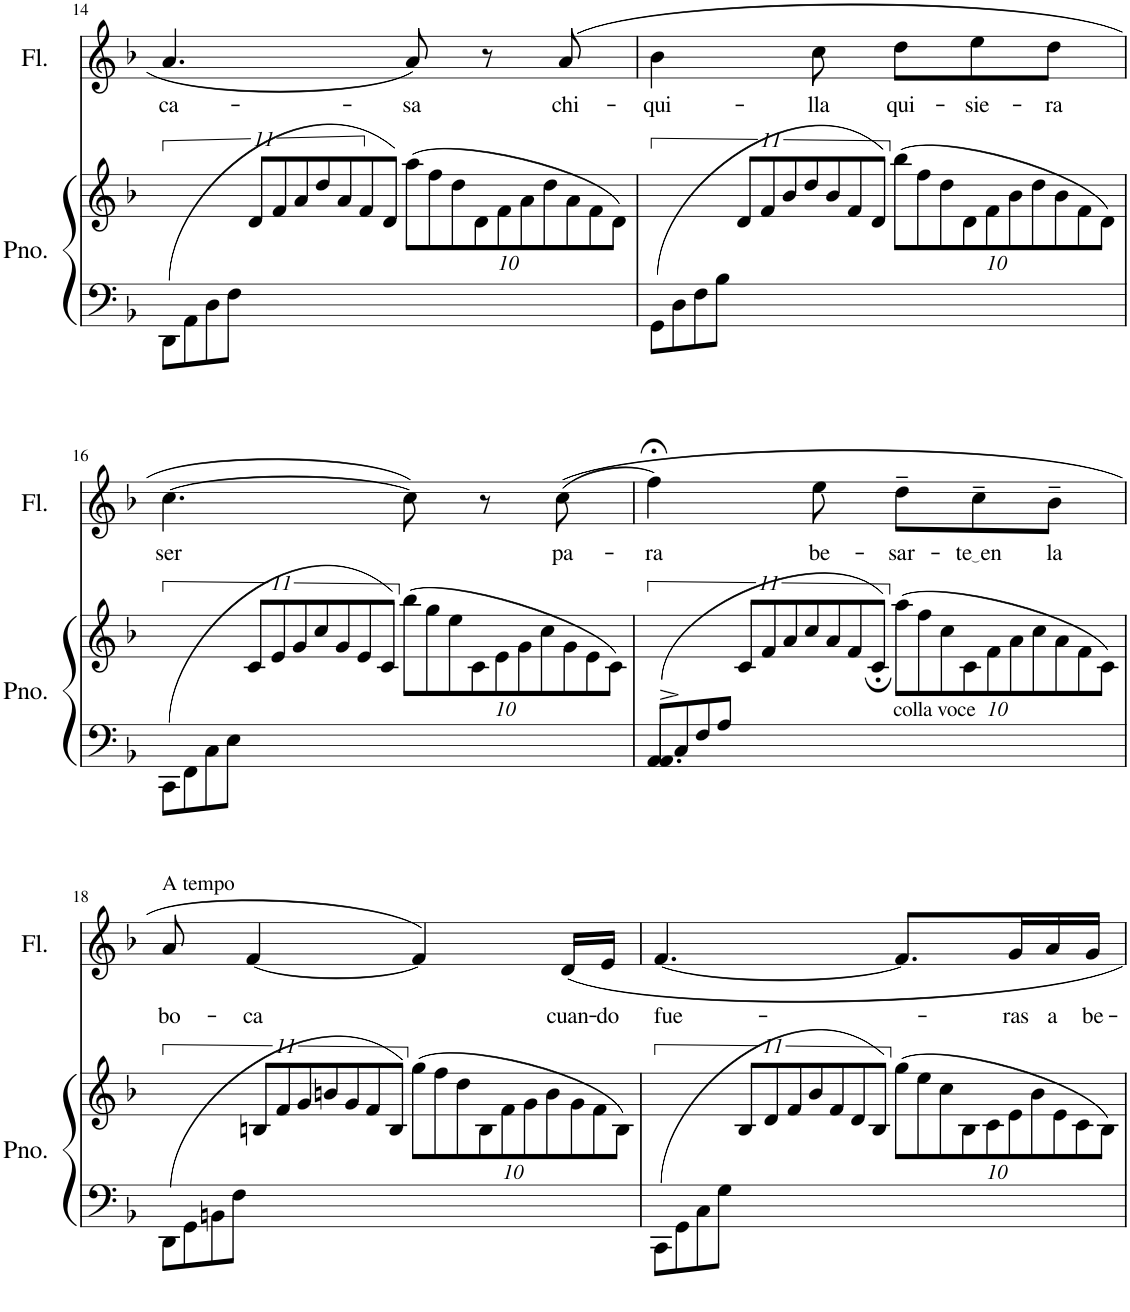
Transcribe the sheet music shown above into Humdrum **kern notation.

**kern	**kern	**kern	**text
*part2	*part2	*part1	*part1
*staff3	*staff2	*staff1	*staff1
*I"Piano	*	*I"Flauta	*
*I'Pno.	*	*I'Fl.	*
!!LO:PB:g=z
*clefF4	*clefG2	*clefG2	*
*k[b-]	*k[b-]	*k[b-]	*
*M6/8	*M6/8	*M6/8	*
=14	=14	=14	=14
!	!	!	!LO:LY:b
(88%3DD\L	22%3ryy	4.a/	ca-
88%3AA\	.	.	.
88%3D\	.	.	.
88%3F\J	.	.	.
22%3.ryy	88%3d/L	.	.
.	88%3f/	.	.
.	88%3a/	.	.
.	88%3dd/	.	.
.	88%3a/	.	.
.	88%3f/	.	.
88%3ryy	88%3d/J	.	.
*	*Xbrackettup	*	*
!	!	!	!LO:LY:b
4.ryy	(80%3aa\L	8a/	-sa
.	80%3ff\	.	.
.	80%3dd\	.	.
.	80%3d\	.	.
.	.	8r	.
.	80%3f\	.	.
.	80%3a\	.	.
.	80%3dd\	.	.
!	!	!	!LO:LY:b
.	.	(8a/	chi-
.	80%3a\	.	.
.	80%3f\	.	.
.	80%3d\J)	.	.
=15	=15	=15	=15
*	*brackettup	*	*
!	!	!	!LO:LY:b
(88%3GG\L	22%3ryy	4b-\	-qui-
88%3D\	.	.	.
88%3F\	.	.	.
88%3B-\J	.	.	.
22%3.ryy	88%3d/L	.	.
.	88%3f/	.	.
.	88%3b-/	.	.
.	88%3dd/	.	.
!	!	!	!LO:LY:b
.	.	8cc\	-lla
.	88%3b-/	.	.
.	88%3f/	.	.
88%3ryy	88%3d/J)	.	.
*	*Xbrackettup	*	*
!	!	!	!LO:LY:b
4.ryy	(80%3bb-\L	8dd\L	qui-
.	80%3ff\	.	.
.	80%3dd\	.	.
.	80%3d\	.	.
!	!	!	!LO:LY:b
.	.	8ee\	-sie-
.	80%3f\	.	.
.	80%3b-\	.	.
.	80%3dd\	.	.
!	!	!	!LO:LY:b
.	.	8dd\J	-ra
.	80%3b-\	.	.
.	80%3f\	.	.
.	80%3d\J)	.	.
!!LO:LB:g=z
=16	=16	=16	=16
*	*brackettup	*	*
!	!	!	!LO:LY:b
(88%3CC\L	22%3ryy	[4.cc\	ser
88%3FF\	.	.	.
88%3C\	.	.	.
88%3E\J	.	.	.
22%3.ryy	88%3c/L	.	.
.	88%3e/	.	.
.	88%3g/	.	.
.	88%3cc/	.	.
.	88%3g/	.	.
.	88%3e/	.	.
88%3ryy	88%3c/J)	.	.
*	*Xbrackettup	*	*
4.ryy	(80%3bb-\L	8cc\])	.
.	80%3gg\	.	.
.	80%3ee\	.	.
.	80%3c\	.	.
.	.	8r	.
.	80%3e\	.	.
.	80%3g\	.	.
.	80%3cc\	.	.
!	!	!	!LO:LY:b
.	.	((8cc\	pa-
.	80%3g\	.	.
.	80%3e\	.	.
.	80%3c\J)	.	.
=17	=17	=17	=17
*^	*	*	*
*	*	*brackettup	*	*
!	!	!	!	!LO:LY:b
(88%3AA/L	4.AA^/	22%3ryy	4ff;<\)	-ra
88%3C/	.	.	.	.
88%3F/	.	.	.	.
88%3A/J	.	.	.	.
22%3.ryy	.	88%3c/L	.	.
.	.	88%3f/	.	.
.	.	88%3a/	.	.
.	.	88%3cc/	.	.
!	!	!	!	!LO:LY:b
.	.	.	8ee\	be-
.	.	88%3a/	.	.
.	.	88%3f/	.	.
88%3ryy	.	88%3c;/J)	.	.
*	*	*Xbrackettup	*	*
!	!	!LO:TX:b:t=colla voce	!	!
!	!	!	!	!LO:LY:b
4.ryy	4.ryy	(80%3aa\L	8dd~\L	-sar-
.	.	80%3ff\	.	.
.	.	80%3cc\	.	.
.	.	80%3c\	.	.
!	!	!	!	!LO:LY:b
.	.	.	8cc~\	te en
.	.	80%3f\	.	.
.	.	80%3a\	.	.
.	.	80%3cc\	.	.
!	!	!	!	!LO:LY:b
.	.	.	8b-~\J	la
.	.	80%3a\	.	.
.	.	80%3f\	.	.
.	.	80%3c\J)	.	.
*v	*v	*	*	*
!!LO:LB:g=z
=18	=18	=18	=18
*	*brackettup	*	*
!	!	!LO:TX:a:t=A tempo	!
!	!	!	!LO:LY:b
(88%3DD\L	22%3ryy	8a/	bo-
88%3GG\	.	.	.
88%3BBn\	.	.	.
88%3F\J	.	.	.
!	!	!	!LO:LY:b
.	.	[4f/	-ca
22%3.ryy	88%3Bn/L	.	.
.	88%3f/	.	.
.	88%3g/	.	.
.	88%3bn/	.	.
.	88%3g/	.	.
.	88%3f/	.	.
88%3ryy	88%3B/J)	.	.
*	*Xbrackettup	*	*
4.ryy	(80%3gg\L	4f/])	.
.	80%3ff\	.	.
.	80%3dd\	.	.
.	80%3B\	.	.
.	80%3f\	.	.
.	80%3g\	.	.
.	80%3b\	.	.
!	!	!	!LO:LY:b
.	.	16d/LL	cuan-
.	80%3g\	.	.
.	80%3f\	.	.
!	!	!	!LO:LY:b
.	.	16e/JJ	-do
.	80%3B\J)	.	.
=19	=19	=19	=19
*	*brackettup	*	*
!	!	!	!LO:LY:b
88%3CC\L	22%3ryy	[4.f/	fue-
88%3GG\	.	.	.
88%3C\	.	.	.
88%3G\J	.	.	.
88%3ryy	88%3B-/L	.	.
22%3.ryy	88%3d/	.	.
.	88%3f/	.	.
.	88%3b-/	.	.
.	88%3f/	.	.
.	88%3d/	.	.
.	88%3B-/J)	.	.
*	*Xbrackettup	*	*
4.ryy	(80%3gg\L	8.f/L]	.
.	80%3ee\	.	.
.	80%3cc\	.	.
.	80%3B-\	.	.
.	80%3c\	.	.
!	!	!	!LO:LY:b
.	80%3e\	16g/L	-ras
.	80%3b-\	.	.
!	!	!	!LO:LY:b
.	.	16a/	a
.	80%3e\	.	.
.	80%3c\	.	.
!	!	!	!LO:LY:b
.	.	16g/JJ	be-
.	80%3B-\J)	.	.
=	=	=	=
*-	*-	*-	*-
